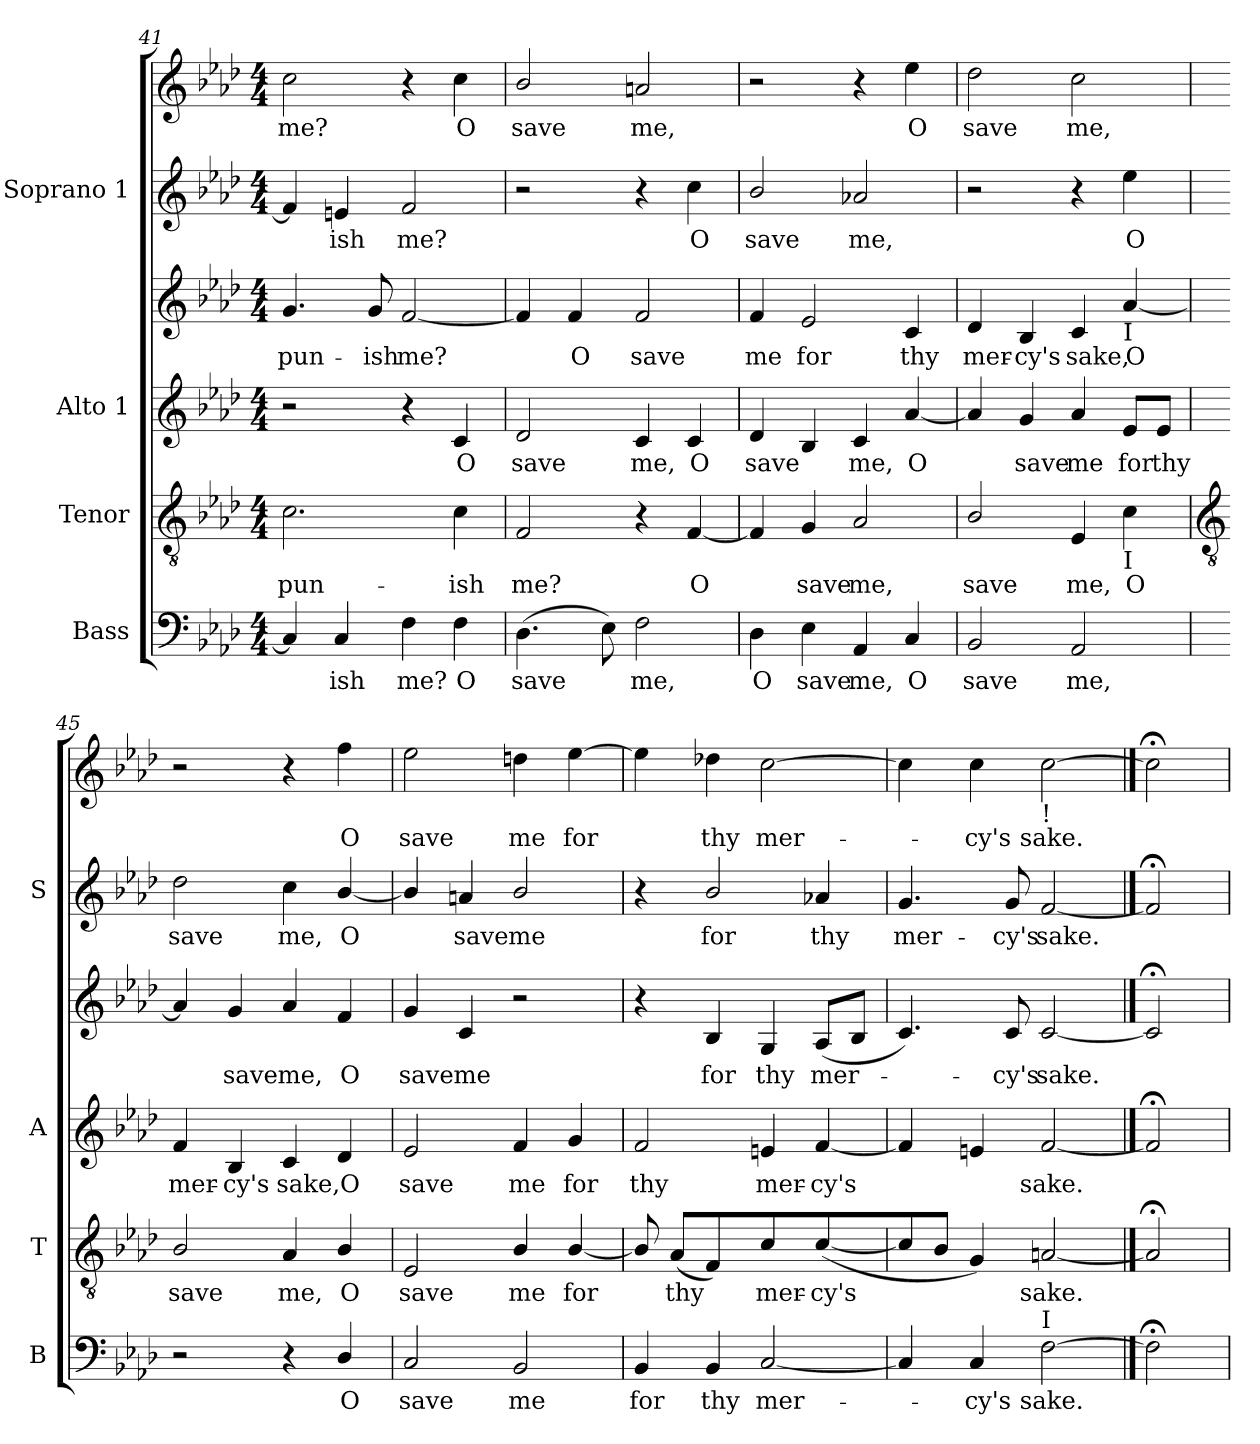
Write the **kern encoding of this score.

**kern	**text	**kern	**text	**kern	**text	**kern	**text	**kern	**text	**kern	**text
*part4	*part4	*part3	*part3	*part2	*part2	*part2	*part2	*part1	*part1	*part1	*part1
*staff6	*staff6	*staff5	*staff5	*staff4	*staff4	*staff3	*staff3	*staff2	*staff2	*staff1	*staff1
*I"Bass	*	*I"Tenor	*	*I"Alto 1	*	*	*	*I"Soprano 1	*	*	*
*I'B	*	*I'T	*	*I'A	*	*	*	*I'S	*	*	*
!!LO:LB:g=z
*clefF4	*	*clefGv2	*	*clefG2	*	*clefG2	*	*clefG2	*	*clefG2	*
*k[b-e-a-d-]	*	*k[b-e-a-d-]	*	*k[b-e-a-d-]	*	*k[b-e-a-d-]	*	*k[b-e-a-d-]	*	*k[b-e-a-d-]	*
*A-:	*	*A-:	*	*A-:	*	*A-:	*	*A-:	*	*A-:	*
*M4/4	*	*M4/4	*	*M4/4	*	*M4/4	*	*M4/4	*	*M4/4	*
=41	=41	=41	=41	=41	=41	=41	=41	=41	=41	=41	=41
!	!	!	!LO:LY:b	!	!	!	!LO:LY:b	!	!	!	!LO:LY:b
4C]	.	2.c	pun-	2r	.	4.g	pun-	4f]	.	2cc	me?
!	!LO:LY:b	!	!	!	!	!	!	!	!LO:LY:b	!	!
4C	ish	.	.	.	.	.	.	4en	ish	.	.
!	!	!	!	!	!	!	!LO:LY:b	!	!	!	!
.	.	.	.	.	.	8g	-ish	.	.	.	.
!	!LO:LY:b	!	!	!	!	!	!LO:LY:b	!	!LO:LY:b	!	!
4F	me?	.	.	4r	.	[2f	me?	2f	me?	4r	.
!	!LO:LY:b	!	!LO:LY:b	!	!LO:LY:b	!	!	!	!	!	!LO:LY:b
4F	O	4c	-ish	4c	O	.	.	.	.	4cc	O
=42	=42	=42	=42	=42	=42	=42	=42	=42	=42	=42	=42
!	!LO:LY:b	!	!LO:LY:b	!	!LO:LY:b	!	!	!	!	!	!LO:LY:b
(>4.D-	save	2F	me?	2d-	save	4f]	.	2r	.	2b-/	save
!	!	!	!	!	!	!	!LO:LY:b	!	!	!	!
.	.	.	.	.	.	4f	O	.	.	.	.
8E-)	.	.	.	.	.	.	.	.	.	.	.
!	!LO:LY:b	!	!	!	!LO:LY:b	!	!LO:LY:b	!	!	!	!LO:LY:b
2F	me,	4r	.	4c	me,	2f	save	4r	.	2an	me,
!	!	!	!LO:LY:b	!	!LO:LY:b	!	!	!	!LO:LY:b	!	!
.	.	[4F	O	4c	O	.	.	4cc	O	.	.
=43	=43	=43	=43	=43	=43	=43	=43	=43	=43	=43	=43
!	!LO:LY:b	!	!	!	!LO:LY:b	!	!LO:LY:b	!	!LO:LY:b	!	!
4D-	O	4F]	.	4d-	save	4f	me	2b-/	save	2r	.
!	!LO:LY:b	!	!LO:LY:b	!	!	!	!LO:LY:b	!	!	!	!
4E-	save	4G	save	4B-	.	2e-	for	.	.	.	.
!	!LO:LY:b	!	!LO:LY:b	!	!LO:LY:b	!	!	!	!LO:LY:b	!	!
4AA-	me,	2A-	me,	4c	me,	.	.	2a-X	me,	4r	.
!	!LO:LY:b	!	!	!	!LO:LY:b	!	!LO:LY:b	!	!	!	!LO:LY:b
4C	O	.	.	[4a-	O	4c	thy	.	.	4ee-	O
=44	=44	=44	=44	=44	=44	=44	=44	=44	=44	=44	=44
!	!LO:LY:b	!	!LO:LY:b	!	!	!	!LO:LY:b	!	!	!	!LO:LY:b
2BB-	save	2B-/	save	4a-]	.	4d-	mer-	2r	.	2dd-	save
!	!	!	!	!	!LO:LY:b	!	!LO:LY:b	!	!	!	!
.	.	.	.	4g	save	4B-	-cy's	.	.	.	.
!	!LO:LY:b	!	!LO:LY:b	!	!LO:LY:b	!	!LO:LY:b	!	!	!	!LO:LY:b
2AA-	me,	4E-	me,	4a-	me	4c	sake,	4r	.	2cc	me,
!	!	!	!	!	!	!LO:TX:b:t=I	!	!	!	!	!
!	!	!LO:TX:b:t=I	!	!	!	!	!	!	!	!	!
!	!	!	!LO:LY:b	!	!LO:LY:b	!	!LO:LY:b	!	!LO:LY:b	!	!
.	.	4c	O	8e-/L	for	[4a-	O	4ee-	O	.	.
!	!	!	!	!	!LO:LY:b	!	!	!	!	!	!
.	.	.	.	8e-/J	thy	.	.	.	.	.	.
!!LO:LB:g=z
=45	=45	=45	=45	=45	=45	=45	=45	=45	=45	=45	=45
*	*	*clefGv2	*	*	*	*	*	*	*	*	*
!	!	!	!LO:LY:b	!	!LO:LY:b	!	!	!	!LO:LY:b	!	!
2r	.	2B-/	save	4f	mer-	4a-]	.	2dd-	save	2r	.
!	!	!	!	!	!LO:LY:b	!	!LO:LY:b	!	!	!	!
.	.	.	.	4B-	-cy's	4g	save	.	.	.	.
!	!	!	!LO:LY:b	!	!LO:LY:b	!	!LO:LY:b	!	!LO:LY:b	!	!
4r	.	4A-	me,	4c	sake,	4a-	me,	4cc	me,	4r	.
!	!LO:LY:b	!	!LO:LY:b	!	!LO:LY:b	!	!LO:LY:b	!	!LO:LY:b	!	!LO:LY:b
4D-/	O	4B-/	O	4d-	O	4f	O	[4b-/	O	4ff	O
=46	=46	=46	=46	=46	=46	=46	=46	=46	=46	=46	=46
!	!LO:LY:b	!	!LO:LY:b	!	!LO:LY:b	!	!LO:LY:b	!	!	!	!LO:LY:b
2C	save	2E-	save	2e-	save	4g	save	4b-/]	.	2ee-	save
!	!	!	!	!	!	!	!LO:LY:b	!	!LO:LY:b	!	!
.	.	.	.	.	.	4c	me	4an	save	.	.
!	!LO:LY:b	!	!LO:LY:b	!	!LO:LY:b	!	!	!	!LO:LY:b	!	!LO:LY:b
2BB-	me	4B-/	me	4f	me	2r	.	2b-/	me	4ddn	me
!	!	!	!LO:LY:b	!	!LO:LY:b	!	!	!	!	!	!LO:LY:b
.	.	[4B-/	for	4g	for	.	.	.	.	[4ee-	for
=47	=47	=47	=47	=47	=47	=47	=47	=47	=47	=47	=47
!	!LO:LY:b	!	!	!	!LO:LY:b	!	!	!	!	!	!
4BB-	for	8B-/]	.	2f	thy	4r	.	4r	.	4ee-]	.
!	!	!	!LO:LY:b	!	!	!	!	!	!	!	!
.	.	(<8A-L	thy	.	.	.	.	.	.	.	.
!	!LO:LY:b	!	!	!	!	!	!LO:LY:b	!	!LO:LY:b	!	!LO:LY:b
4BB-	thy	4F)	.	.	.	4B-	for	2b-/	for	4dd-X	thy
!	!LO:LY:b	!	!LO:LY:b	!	!LO:LY:b	!	!LO:LY:b	!	!	!	!LO:LY:b
[2C	mer-	4c	mer-	4en	mer-	4G	thy	.	.	[2cc	mer-
!	!	!	!LO:LY:b	!	!LO:LY:b	!	!LO:LY:b	!	!LO:LY:b	!	!
.	.	(>[4c	-cy's	[4f	-cy's	(<8A-L	mer-	4a-X	thy	.	.
.	.	.	.	.	.	8B-J	.	.	.	.	.
=48	=48	=48	=48	=48	=48	=48	=48	=48	=48	=48	=48
!	!	!	!	!	!	!	!	!	!LO:LY:b	!	!
4C]	.	8c]	.	4f]	.	4.c)	.	4.g	mer-	4cc]	.
.	.	8B-J	.	.	.	.	.	.	.	.	.
!	!LO:LY:b	!	!	!	!	!	!	!	!	!	!LO:LY:b
4C	cy's	4G)	.	4en	.	.	.	.	.	4cc	cy's
!	!	!	!	!	!	!	!LO:LY:b	!	!LO:LY:b	!	!
.	.	.	.	.	.	8c	cy's	8g	-cy's	.	.
!	!	!	!	!	!	!	!	!	!	!LO:TX:b:t=!	!
!LO:TX:a:t=I	!	!	!	!	!	!	!	!	!	!	!
!	!LO:LY:b	!	!LO:LY:b	!	!LO:LY:b	!	!LO:LY:b	!	!LO:LY:b	!	!LO:LY:b
[2F	sake.	[2An	sake.	[2f	sake.	[2c	sake.	[2f	sake.	[2cc	sake.
==49	==49	==49	==49	==49	==49	==49	==49	==49	==49	==49	==49
2F;<]	.	2A;<]	.	2f;<]	.	2c;<]	.	2f;<]	.	2cc;<]	.
=	=	=	=	=	=	=	=	=	=	=	=
*-	*-	*-	*-	*-	*-	*-	*-	*-	*-	*-	*-
